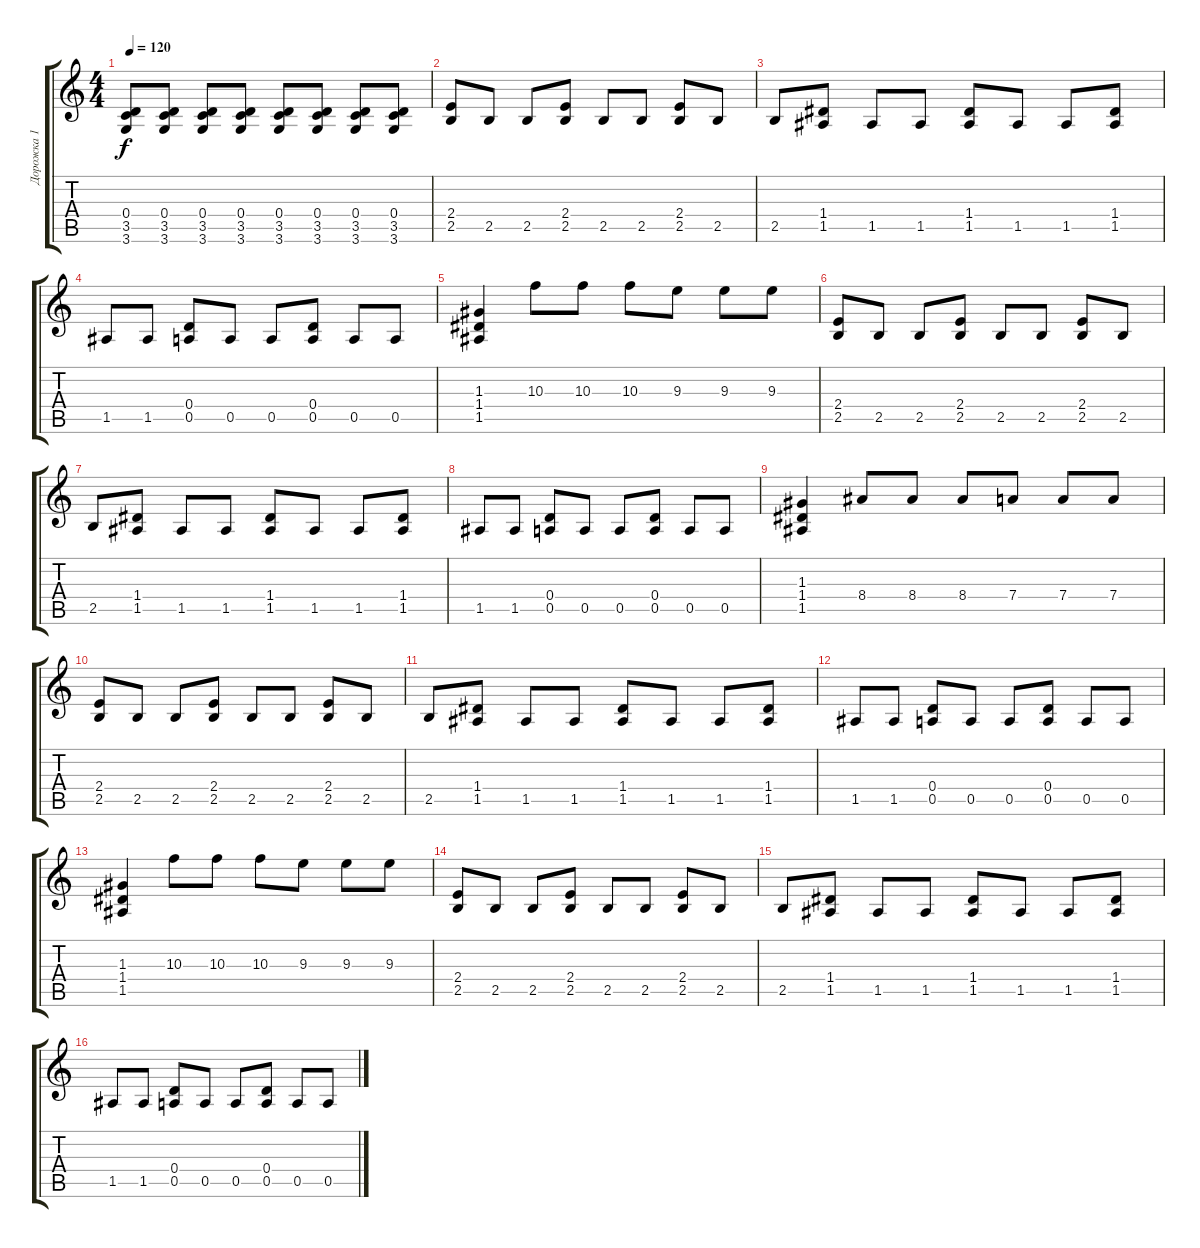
\track ("Дорожка 1" "Дорожка 1") {instrument distortionguitar}
\staff {score tabs}
\tuning (E4 B3 G3 D3 A2 E2) {hide}
\ts (4 4)
\tempo 120
\clef g2
\ks c
(0.4 3.5 3.6).8{dy f} (0.4 3.5 3.6).8 (0.4 3.5 3.6).8 (0.4 3.5 3.6).8 (0.4 3.5 3.6).8 (0.4 3.5 3.6).8 (0.4 3.5 3.6).8 (0.4 3.5 3.6).8 |
(2.4 2.5).8 2.5.8 2.5.8 (2.4 2.5).8 2.5.8 2.5.8 (2.4 2.5).8 2.5.8 |
2.5.8 (1.4 1.5).8 1.5.8 1.5.8 (1.4 1.5).8 1.5.8 1.5.8 (1.4 1.5).8 |
1.5.8 1.5.8 (0.4 0.5).8 0.5.8 0.5.8 (0.4 0.5).8 0.5.8 0.5.8 |
(1.3 1.4 1.5).4 10.3.8 10.3.8 10.3.8 9.3.8 9.3.8 9.3.8 |
(2.4 2.5).8 2.5.8 2.5.8 (2.4 2.5).8 2.5.8 2.5.8 (2.4 2.5).8 2.5.8 |
2.5.8 (1.4 1.5).8 1.5.8 1.5.8 (1.4 1.5).8 1.5.8 1.5.8 (1.4 1.5).8 |
1.5.8 1.5.8 (0.4 0.5).8 0.5.8 0.5.8 (0.4 0.5).8 0.5.8 0.5.8 |
(1.3 1.4 1.5).4 8.4.8 8.4.8 8.4.8 7.4.8 7.4.8 7.4.8 |
(2.4 2.5).8 2.5.8 2.5.8 (2.4 2.5).8 2.5.8 2.5.8 (2.4 2.5).8 2.5.8 |
2.5.8 (1.4 1.5).8 1.5.8 1.5.8 (1.4 1.5).8 1.5.8 1.5.8 (1.4 1.5).8 |
1.5.8 1.5.8 (0.4 0.5).8 0.5.8 0.5.8 (0.4 0.5).8 0.5.8 0.5.8 |
(1.3 1.4 1.5).4 10.3.8 10.3.8 10.3.8 9.3.8 9.3.8 9.3.8 |
(2.4 2.5).8 2.5.8 2.5.8 (2.4 2.5).8 2.5.8 2.5.8 (2.4 2.5).8 2.5.8 |
2.5.8 (1.4 1.5).8 1.5.8 1.5.8 (1.4 1.5).8 1.5.8 1.5.8 (1.4 1.5).8 |
1.5.8 1.5.8 (0.4 0.5).8 0.5.8 0.5.8 (0.4 0.5).8 0.5.8 0.5.8
